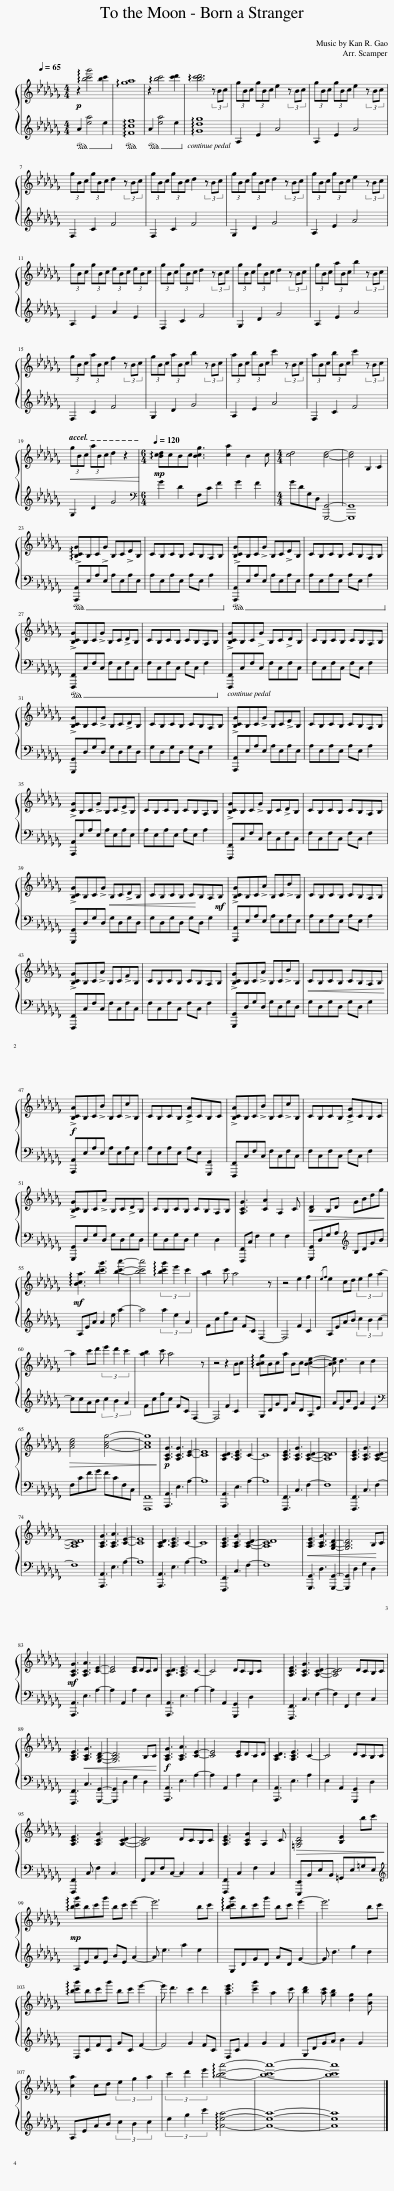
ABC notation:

X:1
%%score { 1 | 2 }
L:1/8
Q:1/4=65
M:4/4
I:linebreak $
K:Cb
V:1 treble
V:2 treble
V:1
!p! z2 !arpeggio![bc'g']4 [bc']2 | !arpeggio![ga]8 | z2 !arpeggio![bc']4 [c'd']2 | !arpeggio![bc'd']6 (3z Bc | (3gBc (3gBc e2 (3z Bc | %5
 (3gBc (3gBc e2 (3z Bc |$ (3gBc (3gBc d2 (3z Bc | (3gBc (3gBc d2 (3z Bc | (3gBc (3gBc d2 (3z Bc | (3gBc (3gBc e2 (3z Bc |$ %10
 (3gBc (3gBc (3eBc (3eBc | (3gBc (3gBc d2 (3z Bc | (3gBc (3gBc d2 (3z Bc | (3gBc (3aBc b2 (3z Bc |$ (3gBc (3aBc f2 (3z Bc | %15
 (3gBc (3aBc b2 (3z Bc | (3aBc (3bBc c'2 (3z Bc | (3aBc (3bBc c'2 (3z Bc |$[Q:1/4=80]!<(! (3gBc (3aBc d2!<)! z2 |[M:6/4][Q:1/4=120]!mp! !arpeggio![Bcd]cBc [Bcg]3 [ca]2 B2 c | %20
[M:4/4] [cd]4 [Bd]4- | [Bd]4 B,2 C2 |$ !arpeggio!!>![B,CG]B,C!>!G B,C!>!EB, | CB,CB, CB,A,B, | !>![B,CG]B,C!>!G B,C!>!EB, | %25
 CB,CB, CB,A,B, |$ !>![B,CG]B,C!>!G B,C!>!DB, | CB,CB, CB,A,B, | !>![B,CG]B,C!>!G B,C!>!DB, | CB,CB, CB,A,B, |$ %30
 !>![B,CG]B,C!>!G B,C!>!DB, | CB,CB, CB,A,B, | !>![B,CG]B,C!>!G B,C!>!EB, | CB,CB, CB,A,B, |$ !>![CG]B,C!>!G B,C!>!EB, | %35
 CB,CB, CB,A,B, | !>![B,CG]B,C!>!G B,C!>!DB, | CB,CB, CB,A,B, |$ !>![B,CG]B,C!>!G!<(! B,C!>!DB, | CB,CB, C!<)!B,A,!mf!B, | %40
 !>![B,CG]B,C!>!A B,C!>!BB, | CB,CB, CB,A,B, |$ !>![B,CG]B,C!>!A B,C!>!FB, | CB,CB, CB,A,B, | !>![B,CG]B,C!>!A B,C!>!BB, | %45
!<(! CB,CB, CB,A,B,!<)! |$!f! !>![B,CA]B,C!>!B B,C!>!cB, | CB,CB, !>![CA]CB,C | !>![B,CA]B,C!>!B B,C!>!cB, | CB,CB, !>![CG]CB,C |$ %50
 !>![B,CG]B,C!>!A B,C!>!DB, | CB,CB, CB,A,B, | [A,CG]3 [CA]2 A,2 C |!>(! [B,D]2 B,D GBdg!>)! |$!mf! !arpeggio![Bca]3 [bc'g']3 [bc'a']2- | %55
 [bc'a']4 (3!arpeggio![bc'g']2 e'2 c'2 | [ab]2 c' a4 z | z4 e2 f2 |{/ef} e2 cd (3e2 g2 a2- |$ a2 c'd' (3e'2 d'2 c'2 | %60
 [ab]2 c' a4 z | z4 z2 Bc | !arpeggio![Bcg]Bca Bc [Bce]2- | [Bce] d3 c2 d2 |$!>(! [Ace]4 [Acg]4- | %65
 [Acg]8!>)! |!p! [A,CG]3 [A,CG]3 [CE]2- | [CE]8 | [A,CD]3 [A,CE]3 C2- | C8 | %70
 [A,CE]3 [A,CG]3 [A,CD]2- | [A,CD]8 | [A,CE]3 [A,CG]3 [A,CD]2- |$ [A,CD]8 | [A,CG]3 [A,CA]3 [CE]2- | %75
 [CE]8 | [A,CD]3 [A,CE]3 C2- | C8 | [A,CE]3 [A,CG]3 [A,CD]2- | [A,CD]8 | %80
!<(! [A,CE]3 [A,CG]3 [G,B,D]2- | [G,B,D]6 B,!<)!C |$!mf! [A,CG]3 [A,CA]3 [CE]2- | [CE]4 [CE]DCD | [A,CD]3 [A,CE]3 C2- | %85
 C4 DCB,C | [A,CE]3 [A,CG]3 [A,CD]2- | [A,CD]4 DCB,C |$ [A,CE]3!<(! [A,CG]3 [G,B,D]2- | [G,B,D]6 B,C!<)! | %90
!f! [A,CG]3 [A,CA]3 [CE]2- | [CE]4 [CE]DCD | [A,CD]3 [A,CE]3 C2- | C4 DCB,C |$ [A,CE]3 [A,CG]3 [A,CD]2- | %95
 [A,CD]4 DCB,C | [A,CE]3 [A,CG]2 A,2 C |!>(! [=G,B,D]4 [B,E]2 bc'!>)! |$!mp! !arpeggio![bc'g']bc'g' bc' e'2- | e'6 bc' | %100
 !arpeggio![bc'g']bc'g' bc' e'2- | e'6 bc' |$ !arpeggio![bc'g']bc'g' bc' e'2- | e' d'3 c'2 d'2 | [ac'e']3 [c'g']2 a2 c' | %105
 [bd']2 [ac'] [gb]2 [dg]2 [Bg] |$ [ca]2 cd (3e2 g2 a2 | (3c'2 d'2 e'2 !arpeggio![bc'a']4- | [bc'a']8- | [bc'a']8 |] %110
V:2
!ped! A2 [ea]4 e2!ped-up! |!ped! !arpeggio![Fcf]8!ped-up! |!ped! A2 [ea]4 e2!ped-up! | !arpeggio![Gdg]8 | A,2 E2 A4 | %5
 A,2 E2 A4 |$ F,2 C2 F4 | F,2 C2 F4 | G,2 D2 G4 | A,2 E2 A4 |$ %10
 A,2 E2 A2 E2 | F,2 C2 F4 | G,2 D2 G4 | A,2 E2 A4 |$ F,2 C2 F4 | %15
 G,2 D2 G4 | A,2 E2 A4 | F,2 C2 F4 |$ G,2 D2 G4 |[M:6/4][K:bass] G2 D2 F,C F2 G2 F2 | %20
[M:4/4] GDG,D, [G,,,G,,]4- | [G,,,G,,]8 |$!ped! [A,,,A,,]E,A,E, A,E,A,E, | A,E,A,E, A,E, A,2!ped-up! |!ped! [A,,,A,,]E,A,E, A,E,A,E, | %25
 A,E,A,E, A,E, A,2!ped-up! |$!ped! [F,,,F,,]C,F,C, F,C,F,C, | F,C,F,C, F,C, F,2!ped-up! | [F,,,F,,]C,F,C, F,C,F,C, | F,C,F,C, F,C, F,2 |$ %30
 [G,,,G,,]D,G,D, G,D,G,D, | G,D,G,D, G,D, G,2 | [A,,,A,,]E,A,E, A,E,A,E, | A,E,A,E, A,E, A,2 |$ [A,,,A,,]E,A,E, A,E,A,E, | %35
 A,E,A,E, A,E, A,2 | [F,,,F,,]C,F,C, F,C,F,C, | F,C,F,C, F,C, F,2 |$ [G,,,G,,]D,G,D, G,D,G,D, | G,D,G,D, G,D, G,2 | %40
 [A,,,A,,]E,A,E, A,E,A,E, | A,E,A,E, A,E, A,2 |$ [F,,,F,,]C,F,C, F,C,F,C, | F,C,F,C, F,C, F,2 | [G,,,G,,]D,G,D, G,D,G,D, | %45
 G,D,G,D, G,D, G,2 |$ [A,,,A,,]E,A,E, A,E,A,E, | A,E,A,E, A,E, [G,,,G,,]2 | [F,,,F,,]C,F,C, F,C,F,C, | F,C,F,C, F,C, F,2 |$ %50
 [G,,,G,,]D,G,D, G,D,G,D, | G,D,G,D, G,2 D,2 | [F,,,F,,]C, F,2 G,2 F,2 | [G,,,G,,]D,G,A,[K:treble] B,DGB |$ A,EA A2 e a2- | %55
 a4 (3a2 e2 A2 | Fcfc FC F,2- | F,4 F2 C2 | A,EAB (3c2 B2 c2- |$ ccAB (3c2 B2 A2 | %60
 Fcfc FC F,2- | F,4 F2 C2 | G,DGD ADA,E | AEBE A2 E2 |$[K:bass] F,CFG FCF,C, | %65
 [F,,,F,,]8 | [A,,,A,,]3 E,3 A,2- | A,8 | [A,,,A,,]3 E,3 A,2- | A,8 | %70
 [F,,,F,,]3 C,3 F,2- | F,8 | [F,,,F,,]3 C,3 F,2- |$ F,8 | [A,,,A,,]3 E,3 A,2- | %75
 A,8 | [A,,,A,,]3 E,3 A,2- | A,8 | [F,,,F,,]3 C,3 F,2- | F,8 | %80
 [G,,,G,,]3 D,3 [G,,,G,,]2- | [G,,,G,,]2 D,2 G,2 D,2 |$ [A,,,A,,]3 E,3 A,2- | A,2 A,,2 A,2 E,2 | [A,,,A,,]3 E,3 A,2- | %85
 A,2 A,,2 [G,,,G,,]2 D,2 | [F,,,F,,]3 C,3 F,2- | F,2 F,,2 F,2 C,2 |$ [F,,,F,,]3 C,3 [G,,,G,,]2- | [G,,,G,,]2 D,2 G,2 D,2 | %90
 [A,,,A,,]3 E,3 A,2- | A,2 A,,2 A,2 E,2 | [A,,,A,,]3 E,3 A,2 | E,2 A,,2 [G,,,G,,]2 D,2 |$ [F,,,F,,]2 C, F,2 C,3 | %95
 F,,C,F,C,- C,2 C,2 | [F,,,F,,]2 C,2 F,2 C,2 | [E,,,E,,]B,,E,B,, =G,,E,=G,E, |$[K:treble] A,EAE BE A2- | A e3 a2 e2 | %100
 G,DGD AD G2- | G d3 g2 d2 |$ F,CFC GC F2- | F4 G2 FC | F,C F2 G2 F2 | %105
 G,DGA B2 G2 |$ A,EAB (3c2 B2 c2 | (3e2 g2 c'2 !arpeggio![Aea]4- | [Aea]8- | [Aea]8 |] %110
